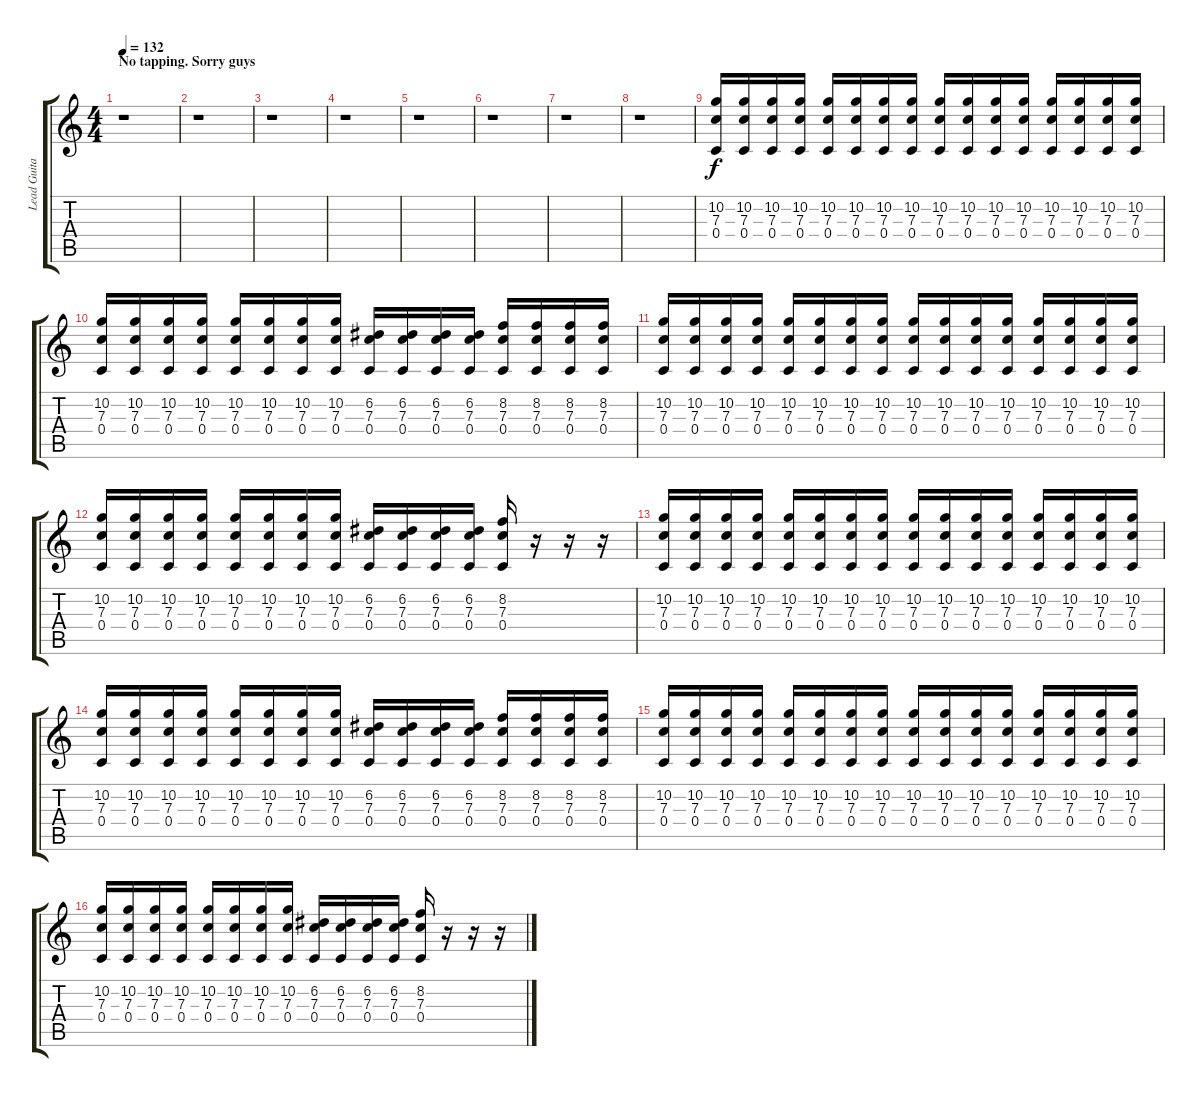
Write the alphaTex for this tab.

\track ("Lead Guitar " "Lead Guita") {instrument distortionguitar}
\staff {score tabs}
\tuning (D4 A3 F3 C3 G2 C2) {hide}
\ts (4 4)
\section ("" "No tapping. Sorry guys")
\tempo 132
\clef g2
\ks c
r.1{dy f} |
r.1 |
r.1 |
r.1 |
r.1 |
r.1 |
r.1 |
r.1 |
(10.2 7.3 0.4).16 (10.2 7.3 0.4).16 (10.2 7.3 0.4).16 (10.2 7.3 0.4).16 (10.2 7.3 0.4).16 (10.2 7.3 0.4).16 (10.2 7.3 0.4).16 (10.2 7.3 0.4).16 (10.2 7.3 0.4).16 (10.2 7.3 0.4).16 (10.2 7.3 0.4).16 (10.2 7.3 0.4).16 (10.2 7.3 0.4).16 (10.2 7.3 0.4).16 (10.2 7.3 0.4).16 (10.2 7.3 0.4).16 |
(10.2 7.3 0.4).16 (10.2 7.3 0.4).16 (10.2 7.3 0.4).16 (10.2 7.3 0.4).16 (10.2 7.3 0.4).16 (10.2 7.3 0.4).16 (10.2 7.3 0.4).16 (10.2 7.3 0.4).16 (6.2 7.3 0.4).16 (6.2 7.3 0.4).16 (6.2 7.3 0.4).16 (6.2 7.3 0.4).16 (8.2 7.3 0.4).16 (8.2 7.3 0.4).16 (8.2 7.3 0.4).16 (8.2 7.3 0.4).16 |
(10.2 7.3 0.4).16 (10.2 7.3 0.4).16 (10.2 7.3 0.4).16 (10.2 7.3 0.4).16 (10.2 7.3 0.4).16 (10.2 7.3 0.4).16 (10.2 7.3 0.4).16 (10.2 7.3 0.4).16 (10.2 7.3 0.4).16 (10.2 7.3 0.4).16 (10.2 7.3 0.4).16 (10.2 7.3 0.4).16 (10.2 7.3 0.4).16 (10.2 7.3 0.4).16 (10.2 7.3 0.4).16 (10.2 7.3 0.4).16 |
(10.2 7.3 0.4).16 (10.2 7.3 0.4).16 (10.2 7.3 0.4).16 (10.2 7.3 0.4).16 (10.2 7.3 0.4).16 (10.2 7.3 0.4).16 (10.2 7.3 0.4).16 (10.2 7.3 0.4).16 (6.2 7.3 0.4).16 (6.2 7.3 0.4).16 (6.2 7.3 0.4).16 (6.2 7.3 0.4).16 (8.2 7.3 0.4).16 r.16 r.16 r.16 |
(10.2 7.3 0.4).16 (10.2 7.3 0.4).16 (10.2 7.3 0.4).16 (10.2 7.3 0.4).16 (10.2 7.3 0.4).16 (10.2 7.3 0.4).16 (10.2 7.3 0.4).16 (10.2 7.3 0.4).16 (10.2 7.3 0.4).16 (10.2 7.3 0.4).16 (10.2 7.3 0.4).16 (10.2 7.3 0.4).16 (10.2 7.3 0.4).16 (10.2 7.3 0.4).16 (10.2 7.3 0.4).16 (10.2 7.3 0.4).16 |
(10.2 7.3 0.4).16 (10.2 7.3 0.4).16 (10.2 7.3 0.4).16 (10.2 7.3 0.4).16 (10.2 7.3 0.4).16 (10.2 7.3 0.4).16 (10.2 7.3 0.4).16 (10.2 7.3 0.4).16 (6.2 7.3 0.4).16 (6.2 7.3 0.4).16 (6.2 7.3 0.4).16 (6.2 7.3 0.4).16 (8.2 7.3 0.4).16 (8.2 7.3 0.4).16 (8.2 7.3 0.4).16 (8.2 7.3 0.4).16 |
(10.2 7.3 0.4).16 (10.2 7.3 0.4).16 (10.2 7.3 0.4).16 (10.2 7.3 0.4).16 (10.2 7.3 0.4).16 (10.2 7.3 0.4).16 (10.2 7.3 0.4).16 (10.2 7.3 0.4).16 (10.2 7.3 0.4).16 (10.2 7.3 0.4).16 (10.2 7.3 0.4).16 (10.2 7.3 0.4).16 (10.2 7.3 0.4).16 (10.2 7.3 0.4).16 (10.2 7.3 0.4).16 (10.2 7.3 0.4).16 |
(10.2 7.3 0.4).16 (10.2 7.3 0.4).16 (10.2 7.3 0.4).16 (10.2 7.3 0.4).16 (10.2 7.3 0.4).16 (10.2 7.3 0.4).16 (10.2 7.3 0.4).16 (10.2 7.3 0.4).16 (6.2 7.3 0.4).16 (6.2 7.3 0.4).16 (6.2 7.3 0.4).16 (6.2 7.3 0.4).16 (8.2 7.3 0.4).16 r.16 r.16 r.16
